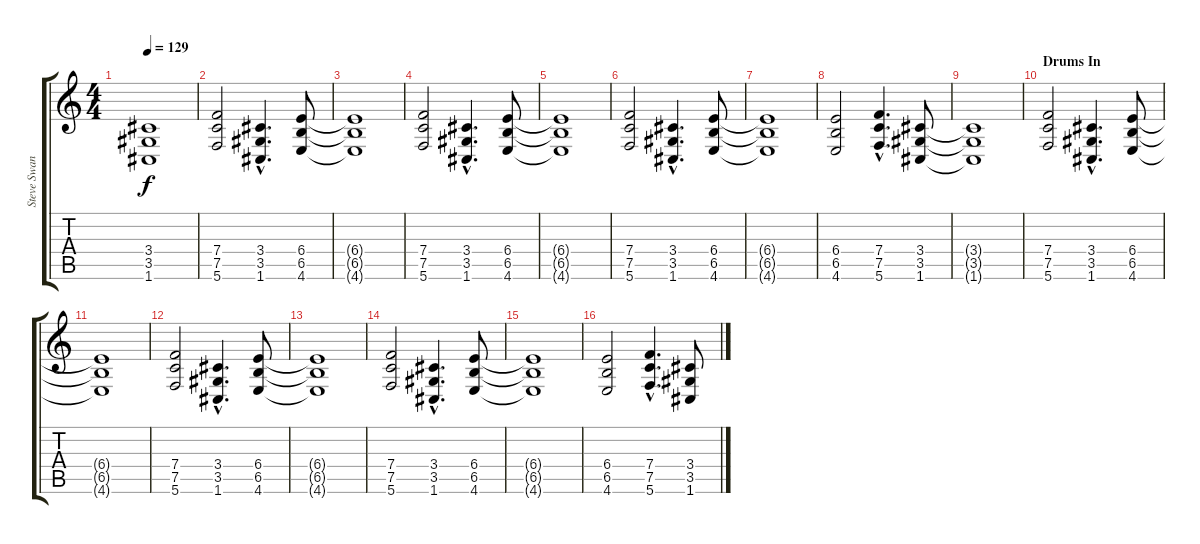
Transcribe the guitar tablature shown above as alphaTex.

\track ("Steve Swanson (Guitar)" "Steve Swan") {instrument distortionguitar}
\staff {score tabs}
\tuning (C4 G3 Eb3 Bb2 F2 C2) {hide}
\ts (4 4)
\tempo 129
\clef g2
\ks c
(3.4{t} 3.5{t} 1.6{t}).1{dy f} |
(7.4 7.5 5.6).2 (3.4{hac} 3.5{hac} 1.6{hac}).4{d} (6.4 6.5 4.6).8 |
(6.4{t} 6.5{t} 4.6{t}).1 |
(7.4 7.5 5.6).2 (3.4{hac} 3.5{hac} 1.6{hac}).4{d} (6.4 6.5 4.6).8 |
(6.4{t} 6.5{t} 4.6{t}).1 |
(7.4 7.5 5.6).2 (3.4{hac} 3.5{hac} 1.6{hac}).4{d} (6.4 6.5 4.6).8 |
(6.4{t} 6.5{t} 4.6{t}).1 |
(6.4 6.5 4.6).2 (7.4{hac} 7.5{hac} 5.6{hac}).4{d} (3.4 3.5 1.6).8 |
(3.4{t} 3.5{t} 1.6{t}).1 |
\section ("" "Drums In")
(7.4 7.5 5.6).2 (3.4{hac} 3.5{hac} 1.6{hac}).4{d} (6.4 6.5 4.6).8 |
(6.4{t} 6.5{t} 4.6{t}).1 |
(7.4 7.5 5.6).2 (3.4{hac} 3.5{hac} 1.6{hac}).4{d} (6.4 6.5 4.6).8 |
(6.4{t} 6.5{t} 4.6{t}).1 |
(7.4 7.5 5.6).2 (3.4{hac} 3.5{hac} 1.6{hac}).4{d} (6.4 6.5 4.6).8 |
(6.4{t} 6.5{t} 4.6{t}).1 |
(6.4 6.5 4.6).2 (7.4{hac} 7.5{hac} 5.6{hac}).4{d} (3.4 3.5 1.6).8
